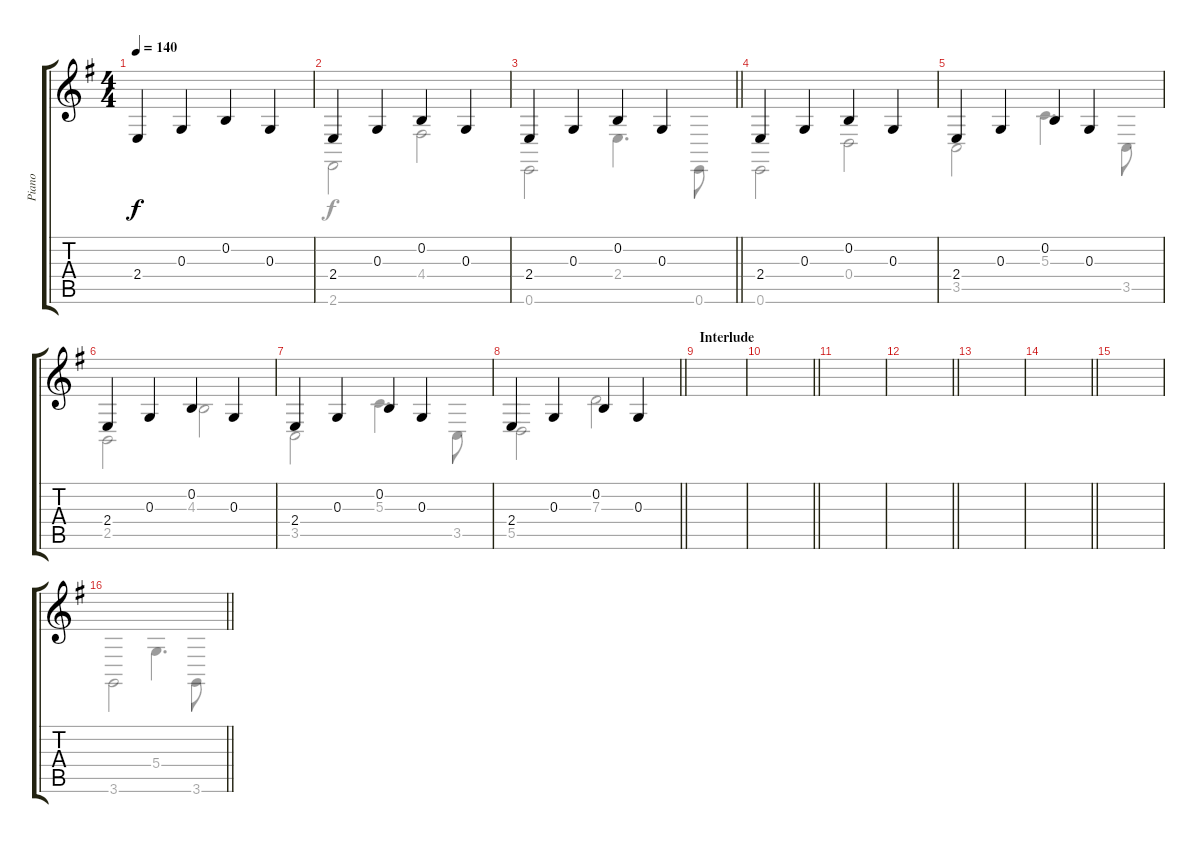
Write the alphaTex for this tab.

\track ("Piano" "Piano") {instrument electricgrandpiano}
\staff {score tabs}
\tuning (E4 B3 G3 D3 A2 E2) {hide}
\voice
\ts (4 4)
\tempo 140
\clef g2
\ks g
2.4.4{dy f} 0.3.4 0.2.4 0.3.4 |
2.4.4 0.3.4 0.2.4 0.3.4 |
\barLineRight lightlight
2.4.4 0.3.4 0.2.4 0.3.4 |
2.4.4 0.3.4 0.2.4 0.3.4 |
2.4.4 0.3.4 0.2.4 0.3.4 |
2.4.4 0.3.4 0.2.4 0.3.4 |
2.4.4{volume 5 instrument acousticgrandpiano} 0.3.4 0.2.4 0.3.4 |
\barLineRight lightlight
2.4.4 0.3.4 0.2.4 0.3.4 |
\section ("" "Interlude")
|
\barLineRight lightlight
|
|
\barLineRight lightlight
|
|
\barLineRight lightlight
|
|
\barLineRight lightlight
\voice
\clef g2
\ottava regular
\simile none
\ks g
3.6.2{dy f} 5.4.4{d} 3.6.8 |
2.6.2 4.4.2 |
\barLineRight lightlight
0.6.2 2.4.4{d} 0.6.8 |
0.6.2 0.4.2 |
3.5.2 5.3.4{d} 3.5.8 |
2.5.2 4.3.2 |
3.5.2 5.3.4{d} 3.5.8 |
\barLineRight lightlight
5.5.2 7.3.2 |
|
\barLineRight lightlight
|
|
\barLineRight lightlight
|
|
\barLineRight lightlight
|
|
\barLineRight lightlight
